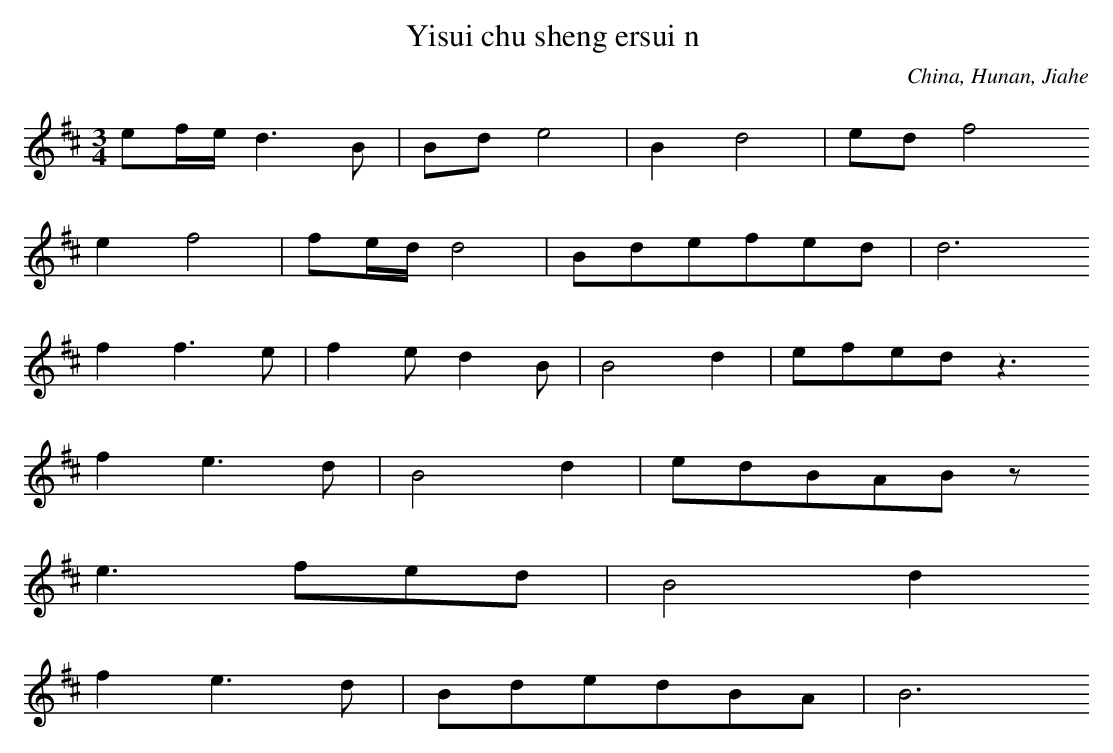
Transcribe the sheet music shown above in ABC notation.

X:1
T: Yisui chu sheng ersui n
O: China, Hunan, Jiahe
M: 3/4
L: 1/16
K: D
e2fed6B2 | B2d2e8 | B4d8 | e2d2f8
e4f8 | f2edd8 | B2d2e2f2e2d2 | d12
f4f6e2 | f4e2d4B2 | B8d4 | e2f2e2d2z6
f4e6d2 | B8d4 | e2d2B2A2B2z2
e6f2e2d2 | B8d4
f4e6d2 | B2d2e2d2B2A2 | B12
